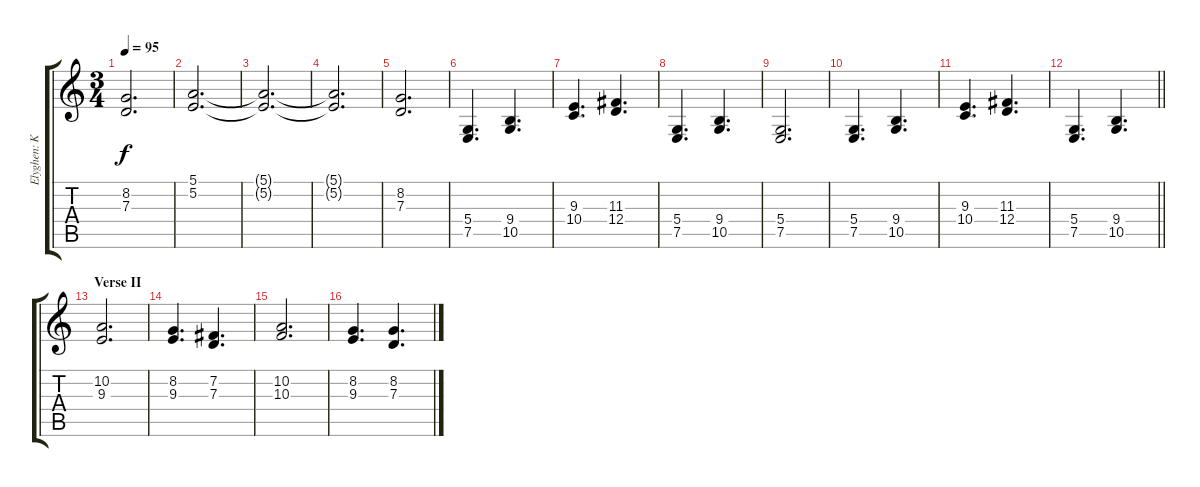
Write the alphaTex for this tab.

\track ("Elyghen: Keyboard" "Elyghen: K") {instrument stringensemble1}
\staff {score tabs}
\tuning (E4 B3 G3 D3 A2 E2) {hide}
\ts (3 4)
\tempo 95
\clef g2
\ks c
(8.2 7.3).2{d dy f} |
(5.1 5.2).2{d} |
(5.1{t} 5.2{t}).2{d} |
(5.1{t} 5.2{t}).2{d} |
(8.2 7.3).2{d} |
(5.4 7.5).4{d} (9.4 10.5).4{d} |
(9.3 10.4).4{d} (11.3 12.4).4{d} |
(5.4 7.5).4{d} (9.4 10.5).4{d} |
(5.4 7.5).2{d} |
(5.4 7.5).4{d} (9.4 10.5).4{d} |
(9.3 10.4).4{d} (11.3 12.4).4{d} |
\barLineRight lightlight
(5.4 7.5).4{d} (9.4 10.5).4{d} |
\section ("" "Verse II")
(10.2 9.3).2{d} |
(8.2 9.3).4{d} (7.2 7.3).4{d} |
(10.2 10.3).2{d} |
(8.2 9.3).4{d} (8.2 7.3).4{d}
